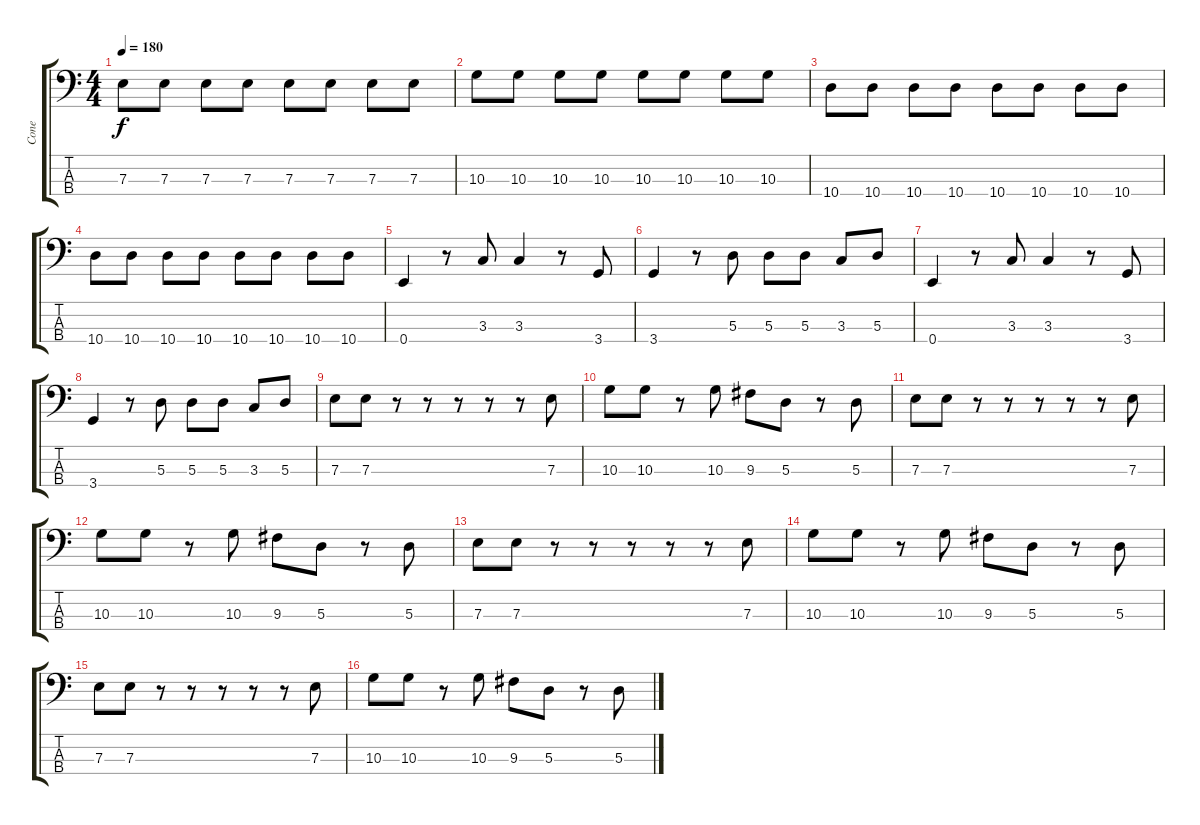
\track ("Cone" "Cone") {instrument electricbassfinger}
\staff {score tabs}
\tuning (G2 D2 A1 E1) {hide}
\ts (4 4)
\tempo 180
\clef f4
\ks c
7.3.8{dy f} 7.3.8 7.3.8 7.3.8 7.3.8 7.3.8 7.3.8 7.3.8 |
10.3.8 10.3.8 10.3.8 10.3.8 10.3.8 10.3.8 10.3.8 10.3.8 |
10.4.8 10.4.8 10.4.8 10.4.8 10.4.8 10.4.8 10.4.8 10.4.8 |
10.4.8 10.4.8 10.4.8 10.4.8 10.4.8 10.4.8 10.4.8 10.4.8 |
0.4.4 r.8 3.3.8 3.3.4 r.8 3.4.8 |
3.4.4 r.8 5.3.8 5.3.8 5.3.8 3.3.8 5.3.8 |
0.4.4 r.8 3.3.8 3.3.4 r.8 3.4.8 |
3.4.4 r.8 5.3.8 5.3.8 5.3.8 3.3.8 5.3.8 |
7.3.8 7.3.8 r.8 r.8 r.8 r.8 r.8 7.3.8 |
10.3.8 10.3.8 r.8 10.3.8 9.3.8 5.3.8 r.8 5.3.8 |
7.3.8 7.3.8 r.8 r.8 r.8 r.8 r.8 7.3.8 |
10.3.8 10.3.8 r.8 10.3.8 9.3.8 5.3.8 r.8 5.3.8 |
7.3.8 7.3.8 r.8 r.8 r.8 r.8 r.8 7.3.8 |
10.3.8 10.3.8 r.8 10.3.8 9.3.8 5.3.8 r.8 5.3.8 |
7.3.8 7.3.8 r.8 r.8 r.8 r.8 r.8 7.3.8 |
10.3.8 10.3.8 r.8 10.3.8 9.3.8 5.3.8 r.8 5.3.8
